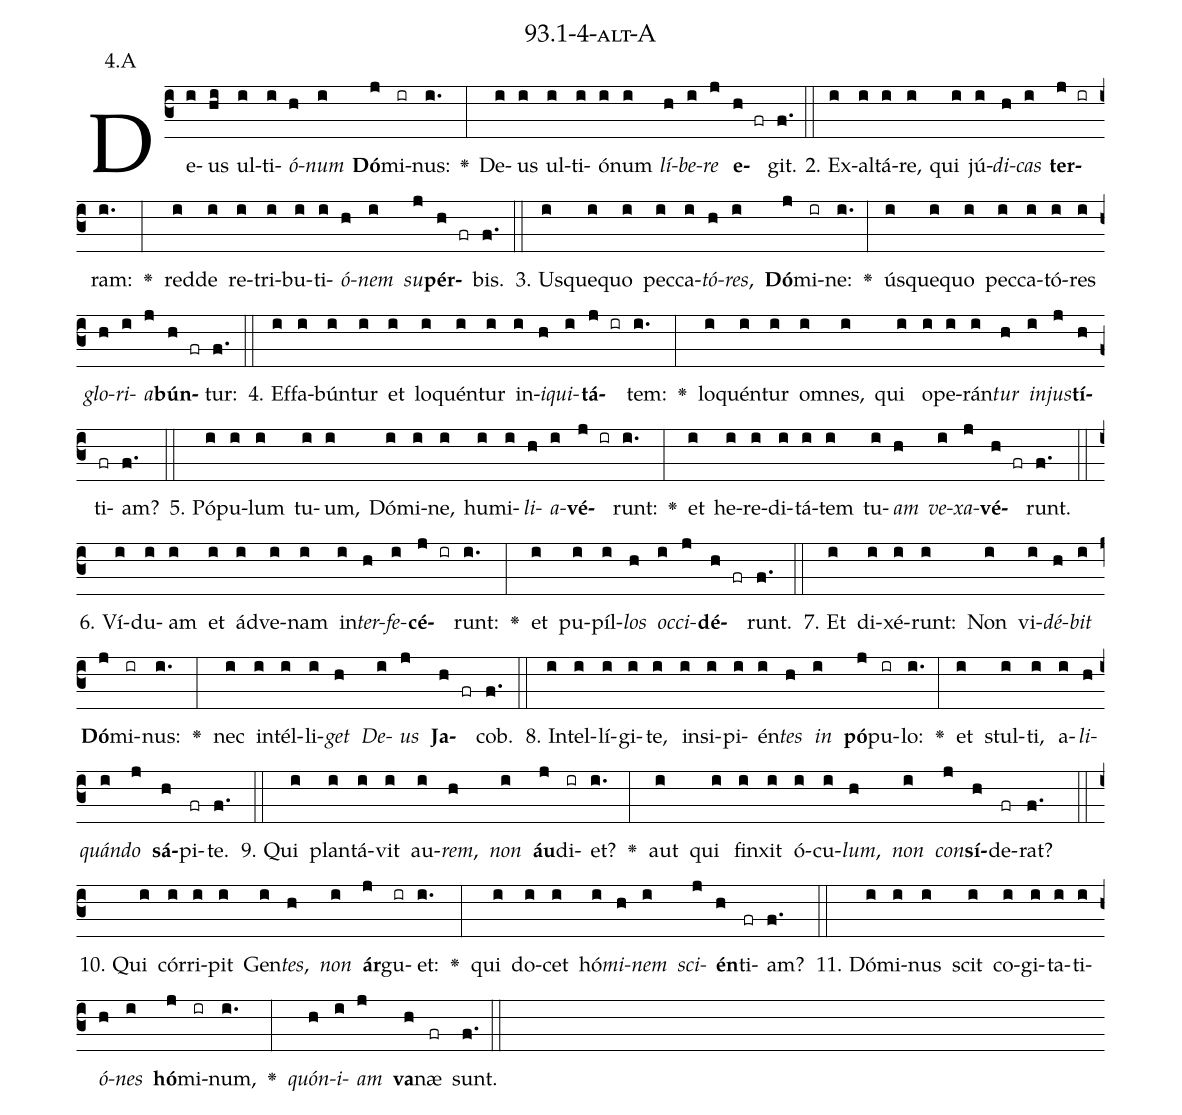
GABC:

name: 93.1-4-alt-A;
annotation: 4.A;
%%
(c3)De(i)us(hi) ul(i)ti(i)<i>ó</i>(h)<i>num</i>(i) <b>Dó</b>(j)mi(ir)nus:(i.) <v>\greheightstar</v>(:) De(i)us(i) ul(i)ti(i)ó(i)num(i) <i>lí</i>(h)<i>be</i>(i)<i>re</i>(j) <b>e</b>(h fr)git.(f.) (::)
2. Ex(i)al(i)tá(i)re,(i) qui(i) jú(i)<i>di</i>(h)<i>cas</i>(i) <b>ter</b>(j ir)ram:(i.) <v>\greheightstar</v>(:) red(i)de(i) re(i)tri(i)bu(i)ti(i)<i>ó</i>(h)<i>nem</i>(i) <i>su</i>(j)<b>pér</b>(h fr)bis.(f.) (::)
3. Us(i)que(i)quo(i) pec(i)ca(i)<i>tó</i>(h)<i>res</i>,(i) <b>Dó</b>(j)mi(ir)ne:(i.) <v>\greheightstar</v>(:) ús(i)que(i)quo(i) pec(i)ca(i)tó(i)res(i) <i>glo</i>(h)<i>ri</i>(i)<i>a</i>(j)<b>bún</b>(h fr)tur:(f.) (::)
4. Ef(i)fa(i)bún(i)tur(i) et(i) lo(i)quén(i)tur(i) in(i)<i>i</i>(h)<i>qui</i>(i)<b>tá</b>(j ir)tem:(i.) <v>\greheightstar</v>(:) lo(i)quén(i)tur(i) om(i)nes,(i) qui(i) o(i)pe(i)rán(i)<i>tur</i>(h) <i>in</i>(i)<i>jus</i>(j)<b>tí</b>(h)ti(fr)am?(f.) (::)
5. Pó(i)pu(i)lum(i) tu(i)um,(i) Dó(i)mi(i)ne,(i) hu(i)mi(i)<i>li</i>(h)<i>a</i>(i)<b>vé</b>(j ir)runt:(i.) <v>\greheightstar</v>(:) et(i) he(i)re(i)di(i)tá(i)tem(i) tu(i)<i>am</i>(h) <i>ve</i>(i)<i>xa</i>(j)<b>vé</b>(h fr)runt.(f.) (::)
6. Ví(i)du(i)am(i) et(i) ád(i)ve(i)nam(i) in(i)<i>ter</i>(h)<i>fe</i>(i)<b>cé</b>(j ir)runt:(i.) <v>\greheightstar</v>(:) et(i) pu(i)píl(i)<i>los</i>(h) <i>oc</i>(i)<i>ci</i>(j)<b>dé</b>(h fr)runt.(f.) (::)
7. Et(i) di(i)xé(i)runt:(i) Non(i) vi(i)<i>dé</i>(h)<i>bit</i>(i) <b>Dó</b>(j)mi(ir)nus:(i.) <v>\greheightstar</v>(:) nec(i) in(i)tél(i)li(i)<i>get</i>(h) <i>De</i>(i)<i>us</i>(j) <b>Ja</b>(h fr)cob.(f.) (::)
8. In(i)tel(i)lí(i)gi(i)te,(i) in(i)si(i)pi(i)én(i)<i>tes</i>(h) <i>in</i>(i) <b>pó</b>(j)pu(ir)lo:(i.) <v>\greheightstar</v>(:) et(i) stul(i)ti,(i) a(i)<i>li</i>(h)<i>quán</i>(i)<i>do</i>(j) <b>sá</b>(h)pi(fr)te.(f.) (::)
9. Qui(i) plan(i)tá(i)vit(i) au(i)<i>rem</i>,(h) <i>non</i>(i) <b>áu</b>(j)di(ir)et?(i.) <v>\greheightstar</v>(:) aut(i) qui(i) fin(i)xit(i) ó(i)cu(i)<i>lum</i>,(h) <i>non</i>(i) <i>con</i>(j)<b>sí</b>(h)de(fr)rat?(f.) (::)
10. Qui(i) cór(i)ri(i)pit(i) Gen(i)<i>tes</i>,(h) <i>non</i>(i) <b>ár</b>(j)gu(ir)et:(i.) <v>\greheightstar</v>(:) qui(i) do(i)cet(i) hó(i)<i>mi</i>(h)<i>nem</i>(i) <i>sci</i>(j)<b>én</b>(h)ti(fr)am?(f.) (::)
11. Dó(i)mi(i)nus(i) scit(i) co(i)gi(i)ta(i)ti(i)<i>ó</i>(h)<i>nes</i>(i) <b>hó</b>(j)mi(ir)num,(i.) <v>\greheightstar</v>(:) <i>quón</i>(h)<i>i</i>(i)<i>am</i>(j) <b>va</b>(h)næ(fr) sunt.(f.) (::)
